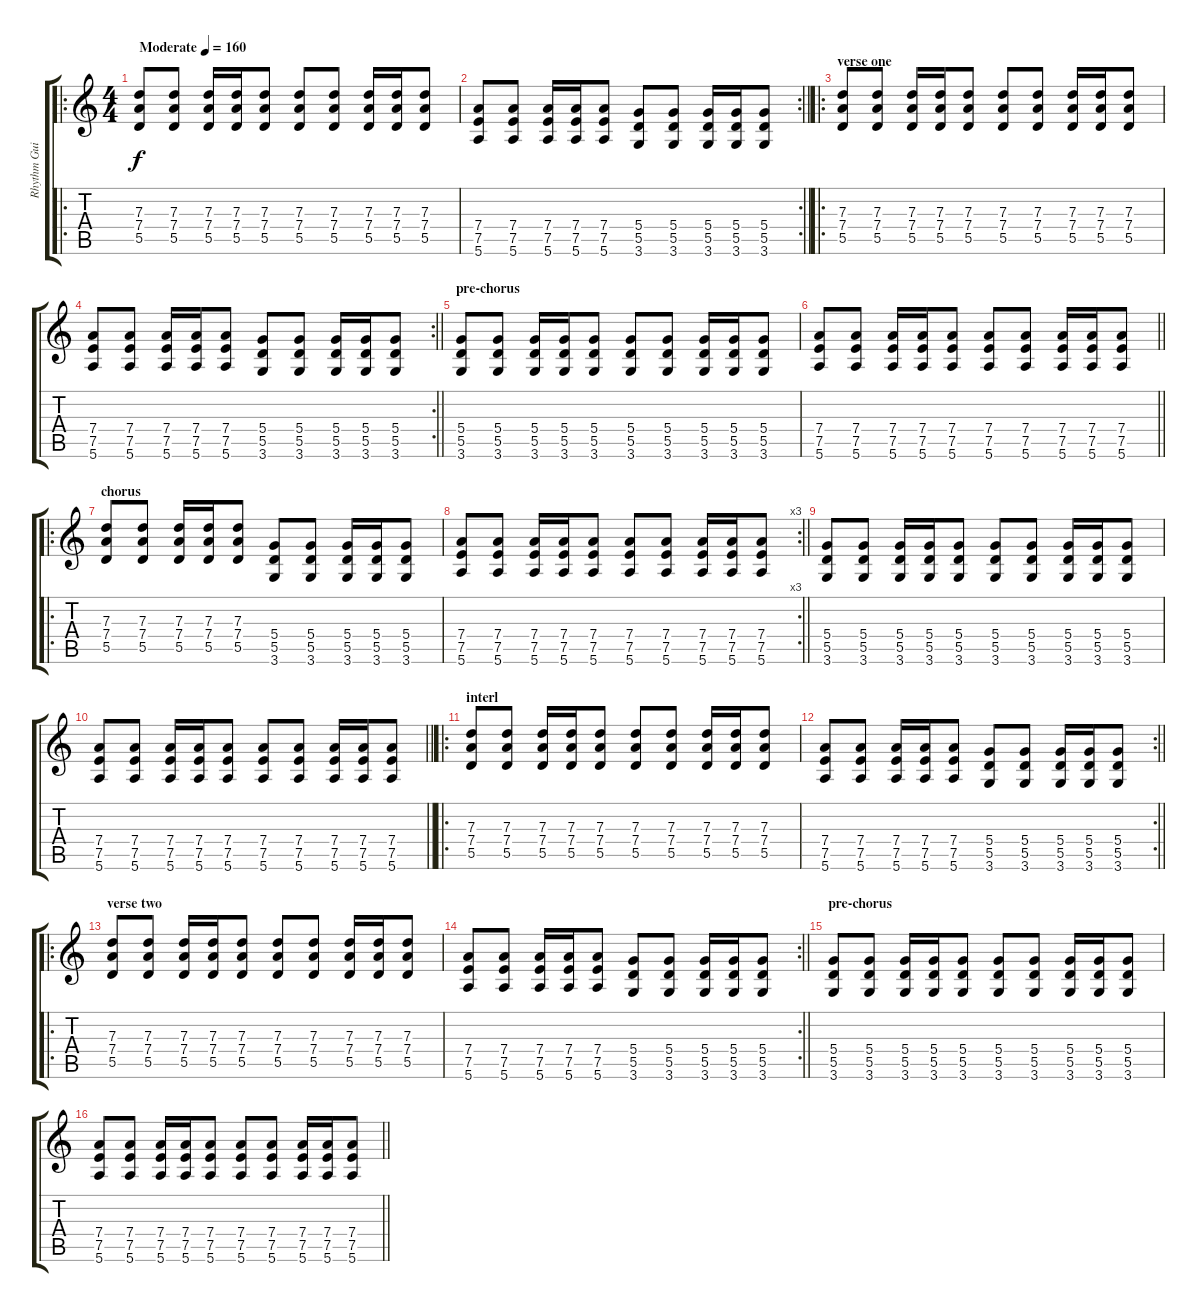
\track ("Rhythm Guitar (Phillip)" "Rhythm Gui") {instrument distortionguitar}
\staff {score tabs}
\tuning (E4 B3 G3 D3 A2 E2) {hide}
\ro
\ts (4 4)
\tempo (160 "Moderate")
\clef g2
\ks c
(7.3 7.4 5.5).8{dy f instrument distortionguitar} (7.3 7.4 5.5).8 (7.3 7.4 5.5).16 (7.3 7.4 5.5).16 (7.3 7.4 5.5).8 (7.3 7.4 5.5).8 (7.3 7.4 5.5).8 (7.3 7.4 5.5).16 (7.3 7.4 5.5).16 (7.3 7.4 5.5).8 |
\rc 2
\barLineRight lightlight
(7.4 7.5 5.6).8 (7.4 7.5 5.6).8 (7.4 7.5 5.6).16 (7.4 7.5 5.6).16 (7.4 7.5 5.6).8 (5.4 5.5 3.6).8 (5.4 5.5 3.6).8 (5.4 5.5 3.6).16 (5.4 5.5 3.6).16 (5.4 5.5 3.6).8 |
\ro
\section ("" "verse one")
(7.3 7.4 5.5).8 (7.3 7.4 5.5).8 (7.3 7.4 5.5).16 (7.3 7.4 5.5).16 (7.3 7.4 5.5).8 (7.3 7.4 5.5).8 (7.3 7.4 5.5).8 (7.3 7.4 5.5).16 (7.3 7.4 5.5).16 (7.3 7.4 5.5).8 |
\rc 2
\barLineRight lightlight
(7.4 7.5 5.6).8 (7.4 7.5 5.6).8 (7.4 7.5 5.6).16 (7.4 7.5 5.6).16 (7.4 7.5 5.6).8 (5.4 5.5 3.6).8 (5.4 5.5 3.6).8 (5.4 5.5 3.6).16 (5.4 5.5 3.6).16 (5.4 5.5 3.6).8 |
\section ("" "pre-chorus")
(5.4 5.5 3.6).8 (5.4 5.5 3.6).8 (5.4 5.5 3.6).16 (5.4 5.5 3.6).16 (5.4 5.5 3.6).8 (5.4 5.5 3.6).8 (5.4 5.5 3.6).8 (5.4 5.5 3.6).16 (5.4 5.5 3.6).16 (5.4 5.5 3.6).8 |
\barLineRight lightlight
(7.4 7.5 5.6).8 (7.4 7.5 5.6).8 (7.4 7.5 5.6).16 (7.4 7.5 5.6).16 (7.4 7.5 5.6).8 (7.4 7.5 5.6).8 (7.4 7.5 5.6).8 (7.4 7.5 5.6).16 (7.4 7.5 5.6).16 (7.4 7.5 5.6).8 |
\ro
\section ("" "chorus")
(7.3 7.4 5.5).8 (7.3 7.4 5.5).8 (7.3 7.4 5.5).16 (7.3 7.4 5.5).16 (7.3 7.4 5.5).8 (5.4 5.5 3.6).8 (5.4 5.5 3.6).8 (5.4 5.5 3.6).16 (5.4 5.5 3.6).16 (5.4 5.5 3.6).8 |
\rc 3
\barLineRight lightlight
(7.4 7.5 5.6).8 (7.4 7.5 5.6).8 (7.4 7.5 5.6).16 (7.4 7.5 5.6).16 (7.4 7.5 5.6).8 (7.4 7.5 5.6).8 (7.4 7.5 5.6).8 (7.4 7.5 5.6).16 (7.4 7.5 5.6).16 (7.4 7.5 5.6).8 |
(5.4 5.5 3.6).8 (5.4 5.5 3.6).8 (5.4 5.5 3.6).16 (5.4 5.5 3.6).16 (5.4 5.5 3.6).8 (5.4 5.5 3.6).8 (5.4 5.5 3.6).8 (5.4 5.5 3.6).16 (5.4 5.5 3.6).16 (5.4 5.5 3.6).8 |
\barLineRight lightlight
(7.4 7.5 5.6).8 (7.4 7.5 5.6).8 (7.4 7.5 5.6).16 (7.4 7.5 5.6).16 (7.4 7.5 5.6).8 (7.4 7.5 5.6).8 (7.4 7.5 5.6).8 (7.4 7.5 5.6).16 (7.4 7.5 5.6).16 (7.4 7.5 5.6).8 |
\ro
\section ("" "interl")
(7.3 7.4 5.5).8 (7.3 7.4 5.5).8 (7.3 7.4 5.5).16 (7.3 7.4 5.5).16 (7.3 7.4 5.5).8 (7.3 7.4 5.5).8 (7.3 7.4 5.5).8 (7.3 7.4 5.5).16 (7.3 7.4 5.5).16 (7.3 7.4 5.5).8 |
\rc 2
\barLineRight lightlight
(7.4 7.5 5.6).8 (7.4 7.5 5.6).8 (7.4 7.5 5.6).16 (7.4 7.5 5.6).16 (7.4 7.5 5.6).8 (5.4 5.5 3.6).8 (5.4 5.5 3.6).8 (5.4 5.5 3.6).16 (5.4 5.5 3.6).16 (5.4 5.5 3.6).8 |
\ro
\section ("" "verse two")
(7.3 7.4 5.5).8 (7.3 7.4 5.5).8 (7.3 7.4 5.5).16 (7.3 7.4 5.5).16 (7.3 7.4 5.5).8 (7.3 7.4 5.5).8 (7.3 7.4 5.5).8 (7.3 7.4 5.5).16 (7.3 7.4 5.5).16 (7.3 7.4 5.5).8 |
\rc 2
\barLineRight lightlight
(7.4 7.5 5.6).8 (7.4 7.5 5.6).8 (7.4 7.5 5.6).16 (7.4 7.5 5.6).16 (7.4 7.5 5.6).8 (5.4 5.5 3.6).8 (5.4 5.5 3.6).8 (5.4 5.5 3.6).16 (5.4 5.5 3.6).16 (5.4 5.5 3.6).8 |
\section ("" "pre-chorus")
(5.4 5.5 3.6).8 (5.4 5.5 3.6).8 (5.4 5.5 3.6).16 (5.4 5.5 3.6).16 (5.4 5.5 3.6).8 (5.4 5.5 3.6).8 (5.4 5.5 3.6).8 (5.4 5.5 3.6).16 (5.4 5.5 3.6).16 (5.4 5.5 3.6).8 |
\barLineRight lightlight
(7.4 7.5 5.6).8 (7.4 7.5 5.6).8 (7.4 7.5 5.6).16 (7.4 7.5 5.6).16 (7.4 7.5 5.6).8 (7.4 7.5 5.6).8 (7.4 7.5 5.6).8 (7.4 7.5 5.6).16 (7.4 7.5 5.6).16 (7.4 7.5 5.6).8
